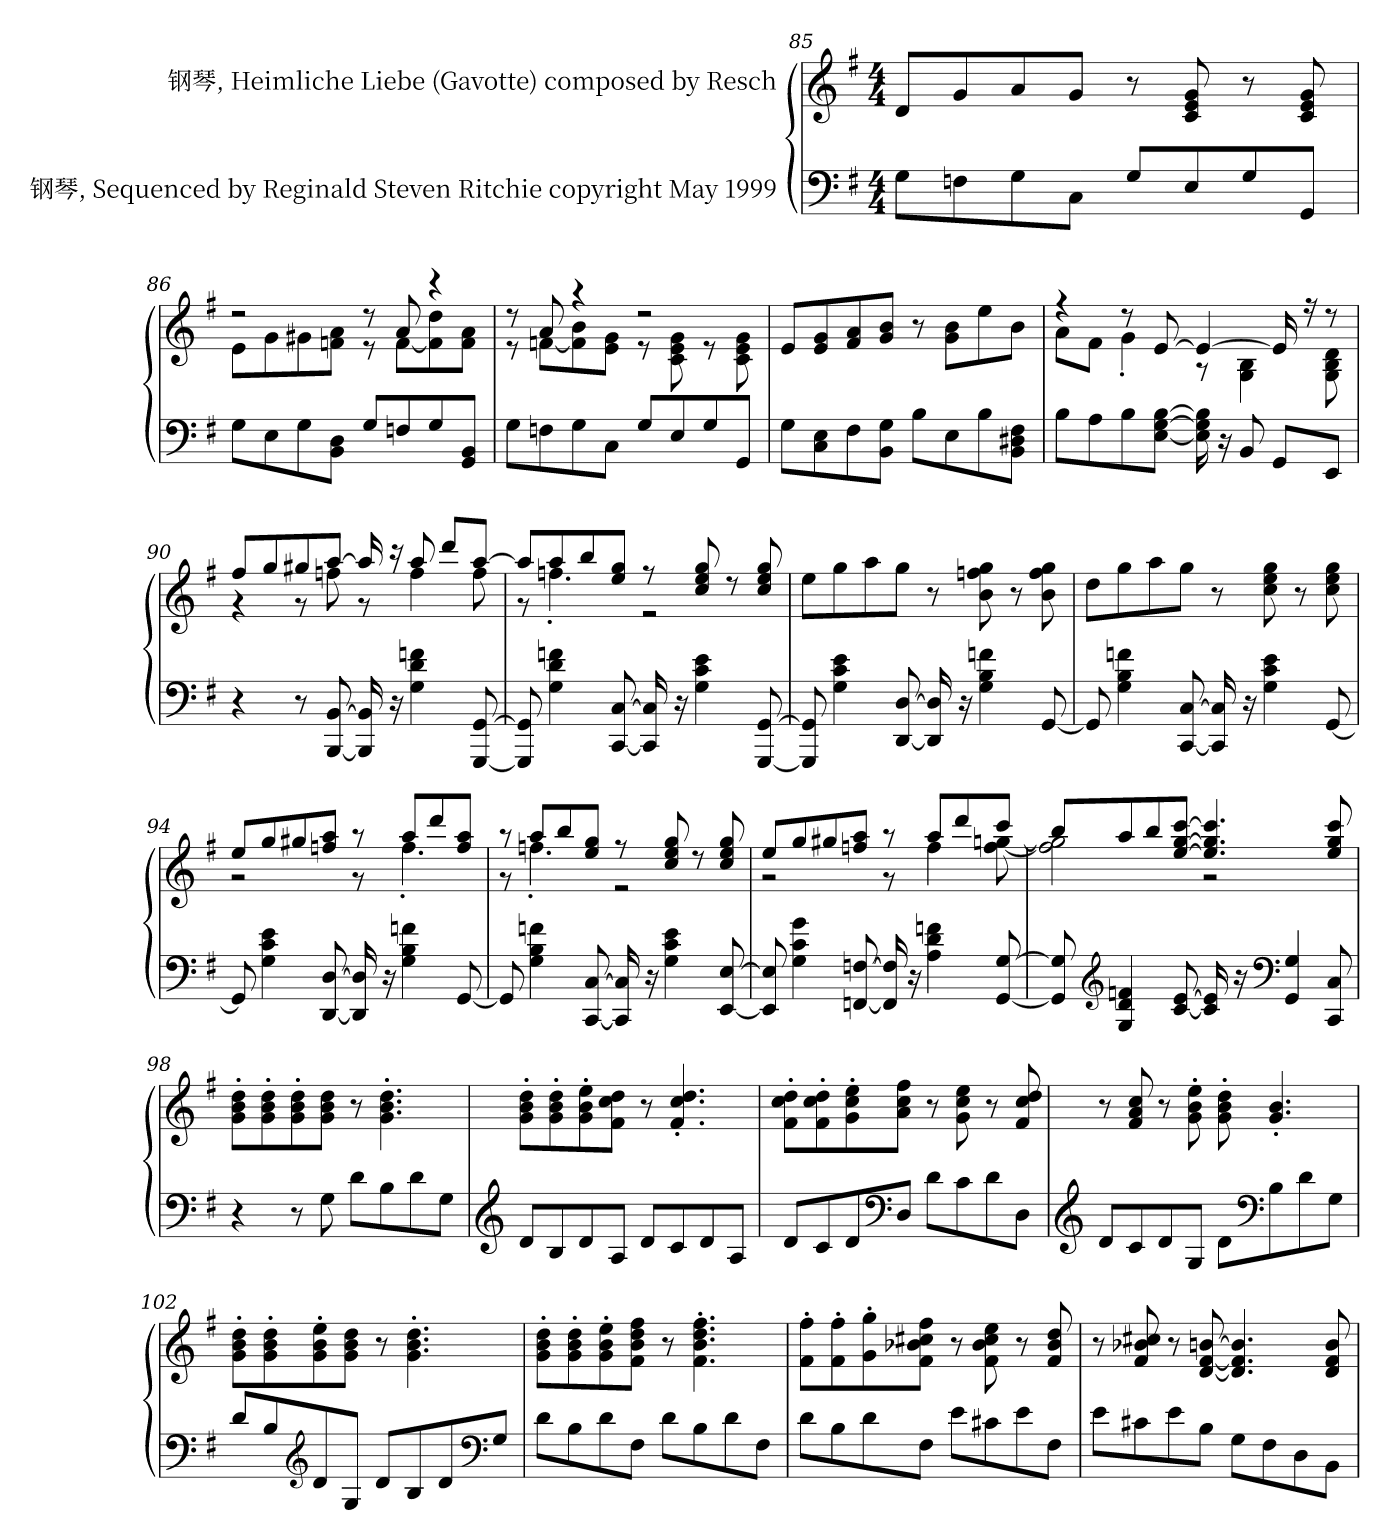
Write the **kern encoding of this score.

**kern	**kern
*part2	*part1
*staff2	*staff1
*I"钢琴, Sequenced by Reginald Steven Ritchie copyright May 1999	*I"钢琴, Heimliche Liebe (Gavotte) composed by Resch
*clefF4	*clefG2
*k[f#]	*k[f#]
*M4/4	*M4/4
=85	=85
8G\L	8d/L
8Fn\	8g/
8G\	8a/
8C\J	8g/J
8G/L	8r
8E/	8c/ 8e/ 8g/
8G/	8r
8GG/J	8c/ 8e/ 8g/
!!LO:LB:g=z
=86	=86
*	*^
8G\L	2r	8e\L
8E\	.	8g\
8G\	.	8g#X\
8BB\ 8D\J	.	8fn\ 8a\J
8G/L	8r	8r
8Fn/	8a/	[8f\L
8G/	4r	8f\] 8dd\
8GG/ 8BB/J	.	8f\ 8a\J
=87	=87	=87
8G\L	8r	8r
8Fn\	8a/	[8fn\L
8G\	4r	8f\] 8b\
8C\J	.	8e\ 8g\J
8G/L	2r	8r
8E/	.	8c\ 8e\ 8g\
8G/	.	8r
8GG/J	.	8c\ 8e\ 8g\
*	*v	*v
=88	=88
8G\L	8e/L
8C\ 8E\	8e/ 8g/
8F#\	8f#/ 8a/
8BB\ 8G\J	8g/ 8b/J
8B\L	8r
8E\	8g\ 8b\L
8B\	8ee\
8BB\ 8D#X\ 8F#\J	8b\J
=89	=89
*	*^
8B\L	4r	8a\L
8A\	.	8f#\J
8B\	8r	4g'\
[8E\ [8G\ [8B\J	[8e/	.
16E\] 16G\] 16B\]	4e/_	8r
16r	.	.
8BB/	.	4G\ 4B\
8GG/L	16e/]	.
.	16r	.
8EE/J	8r	8G\ 8B\ 8d\
!!LO:LB:g=z	!!
=90	=90	=90
4r	8ff#/L	4r
.	8gg/	.
8r	8gg#X/	8r
[8BBB/ [8BB/	[8aa/J	8ffn\
16BBB/] 16BB/]	16aa/]	8r
16r	16r	.
4G\ 4d\ 4fn\	8aa/	4ff\
.	8ddd/L	.
[8GGG/ [8GG/	[8aa/J	8ff\
=91	=91	=91
8GGG/] 8GG/]	8aa/L]	8r
4G\ 4d\ 4fn\	8aa/	4.ffn'\
.	8bb/	.
[8CC/ [8C/	8ee/ 8gg/J	.
16CC/] 16C/]	8r	2r
16r	.	.
4G\ 4c\ 4e\	8cc/ 8ee/ 8gg/	.
.	8r	.
[8GGG/ [8GG/	8cc/ 8ee/ 8gg/	.
*	*v	*v
=92	=92
8GGG/] 8GG/]	8ee\L
4G\ 4c\ 4e\	8gg\
.	8aa\
[8DD/ [8D/	8gg\J
16DD/] 16D/]	8r
16r	.
4G\ 4B\ 4fn\	8b\ 8ffn\ 8gg\
.	8r
[8GG/	8b\ 8ff\ 8gg\
!!LO:PB:g=z
=93	=93
8GG/]	8dd\L
4G\ 4B\ 4fn\	8gg\
.	8aa\
[8CC/ [8C/	8gg\J
16CC/] 16C/]	8r
16r	.
4G\ 4c\ 4e\	8cc\ 8ee\ 8gg\
.	8r
[8GG/	8cc\ 8ee\ 8gg\
=94	=94
*	*^
8GG/]	8ee/L	2r
4G\ 4c\ 4e\	8gg/	.
.	8gg#X/	.
[8DD/ [8D/	8ffn/ 8aa/J	.
16DD/] 16D/]	8r	8r
16r	.	.
4G\ 4B\ 4fn\	8aa/L	4.ff'\
.	8ddd/	.
[8GG/	8ff/ 8aa/J	.
=95	=95	=95
8GG/]	8r	8r
4G\ 4B\ 4fn\	8aa/L	4.ffn'\
.	8bb/	.
[8CC/ [8C/	8ee/ 8gg/J	.
16CC/] 16C/]	8r	2r
16r	.	.
4G\ 4c\ 4e\	8cc/ 8ee/ 8gg/	.
.	8r	.
[8EE/ [8E/	8cc/ 8ee/ 8gg/	.
!!LO:LB:g=z	!!
=96	=96	=96
8EE/] 8E/]	8ee/L	2r
4G\ 4c\ 4g\	8gg/	.
.	8gg#X/	.
[8FFn/ [8Fn/	8ffn/ 8aa/J	.
16FF/] 16F/]	8r	8r
16r	.	.
4A\ 4d\ 4fn\	8aa/L	4ff\
.	8ddd/	.
[8GG/ [8G/	8ccc/J	[8ff\ [8ggn\
=97	=97	=97
8GG/] 8G/]	8bb/L	2ff\] 2gg\]
*clefG2	*	*
4G/ 4d/ 4fn/	8aa/	.
.	8bb/	.
[8c/ [8e/	[8ee/ [8gg/ [8ccc/J	.
16c/] 16e/]	4.ee/] 4.gg/] 4.ccc/]	2r
16r	.	.
*clefF4	*	*
4GG/ 4G/	.	.
8CC/ 8C/	8ee/ 8gg/ 8ccc/	.
*	*v	*v
=98	=98
4r	8g\' 8b\' 8dd\'L
.	8g\' 8b\' 8dd\'
8r	8g\' 8b\' 8dd\'
8G\	8g\ 8b\ 8dd\J
8d\L	8r
8B\	4.g\' 4.b\' 4.dd\'
8d\	.
8G\J	.
!!LO:LB:g=z
=99	=99
*clefG2	*
8d/L	8g\' 8b\' 8dd\'L
8B/	8g\' 8b\' 8dd\'
8d/	8g\' 8b\' 8ee\'
8A/J	8f#\ 8cc\ 8dd\J
8d/L	8r
8c/	4.f#/' 4.cc/' 4.dd/'
8d/	.
8A/J	.
=100	=100
8d/L	8f#\' 8cc\' 8dd\'L
8c/	8f#\' 8cc\' 8dd\'
8d/	8g\' 8cc\' 8ee\'
*clefF4	*
8D/J	8a\ 8cc\ 8ff#\J
8d\L	8r
8c\	8g\ 8cc\ 8ee\
8d\	8r
8D\J	8f#/ 8cc/ 8dd/
=101	=101
*clefG2	*
8d/L	8r
8c/	8f#/ 8a/ 8cc/
8d/	8r
8G/J	8g\' 8b\' 8ee\'
8d\L	8g\' 8b\' 8dd\'
*clefF4	*
8B\	4.g/' 4.b/'
8d\	.
8G\J	.
!!LO:LB:g=z
=102	=102
8d/L	8g\' 8b\' 8dd\'L
8B/	8g\' 8b\' 8dd\'
*clefG2	*
8d/	8g\' 8b\' 8ee\'
8G/J	8g\ 8b\ 8dd\J
8d/L	8r
8B/	4.g\' 4.b\' 4.dd\'
8d/	.
*clefF4	*
8G/J	.
=103	=103
8d\L	8g\' 8b\' 8dd\'L
8B\	8g\' 8b\' 8dd\'
8d\	8g\' 8b\' 8ee\'
8F#\J	8f#\ 8b\ 8dd\ 8ff#\J
8d\L	8r
8B\	4.f#\' 4.b\' 4.dd\' 4.ff#\'
8d\	.
8F#\J	.
=104	=104
8d\L	8f#\' 8ff#\'L
8B\	8f#\' 8ff#\'
8d\	8g\' 8gg\'
8F#\J	8f#\ 8b-X\ 8cc#X\ 8ff#\J
8e\L	8r
8c#X\	8f#\ 8b-\ 8cc#\ 8ee\
8e\	8r
8F#\J	8f#/ 8b-/ 8dd/
!!LO:LB:g=z
=105	=105
8e\L	8r
8c#X\	8f#/ 8b-X/ 8cc#X/
8e\	8r
8B\J	[8d/ [8f#/ [8bn/
8G\L	4.d/] 4.f#/] 4.b/]
8F#\	.
8D\	.
8BB\J	8d/ 8f#/ 8b/
=	=
*-	*-
